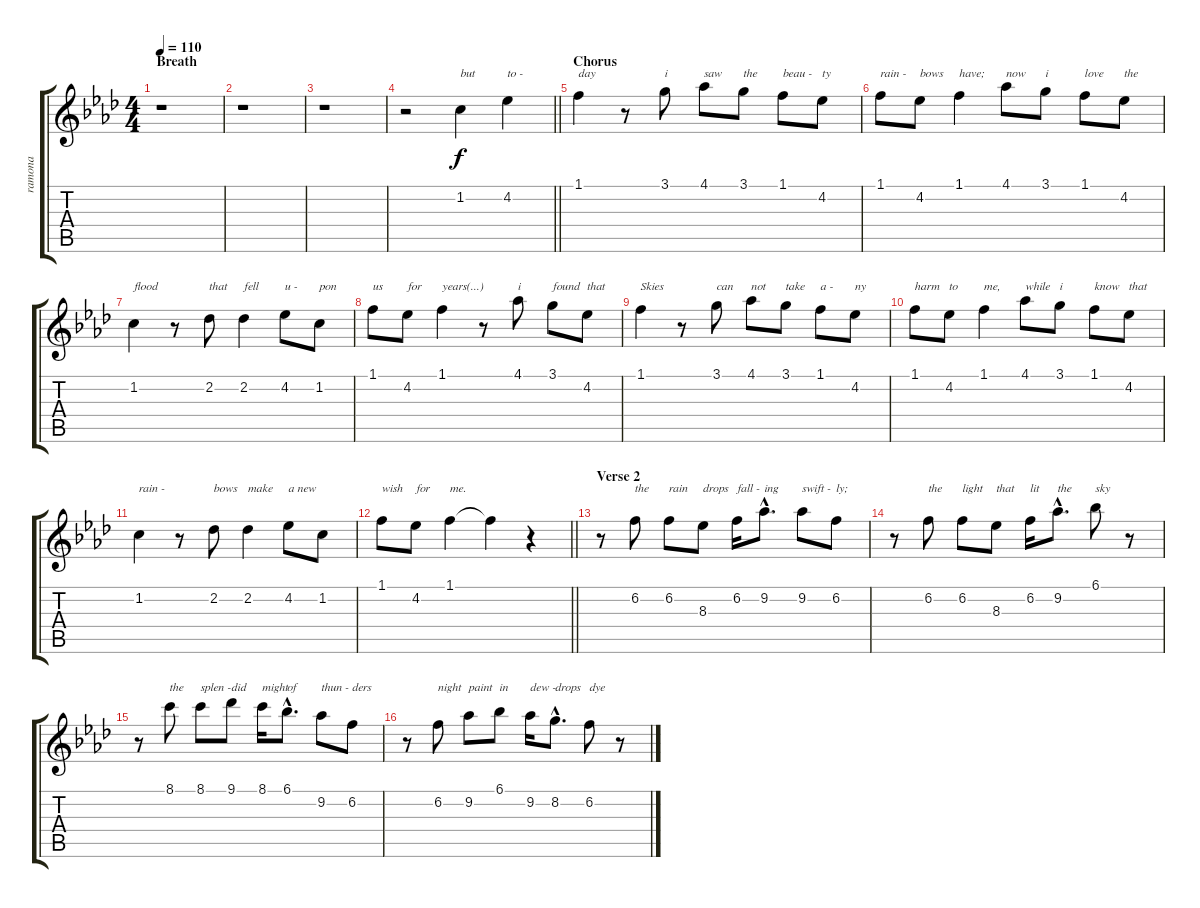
\track ("ramona" "ramona") {instrument panflute}
\staff {score tabs}
\tuning (E5 B4 G4 D4 A3 E3) {hide}
\ts (4 4)
\section ("" "Breath")
\tempo 110
\clef g2
\ks fminor
r.1{dy f} |
r.1 |
r.1 |
\barLineRight lightlight
r.2 1.2.4{txt "but"} 4.2.4{txt "to -"} |
\section ("" "Chorus")
1.1.4{txt "day"} r.8 3.1.8{txt "i"} 4.1.8{txt "saw"} 3.1.8{txt "the"} 1.1.8{txt "beau -"} 4.2.8{txt "ty"} |
1.1.8{txt "rain -"} 4.2.8{txt "bows"} 1.1.4{txt "have;"} 4.1.8{txt "now"} 3.1.8{txt "i"} 1.1.8{txt "love"} 4.2.8{txt "the"} |
1.2.4{txt "flood"} r.8 2.2.8{txt "that"} 2.2.4{txt "fell"} 4.2.8{txt "u -"} 1.2.8{txt "pon"} |
1.1.8{txt "us"} 4.2.8{txt "for"} 1.1.4{txt "years(...)"} r.8 4.1.8{txt "i"} 3.1.8{txt "found"} 4.2.8{txt "that"} |
1.1.4{txt "Skies"} r.8 3.1.8{txt "can"} 4.1.8{txt "not"} 3.1.8{txt "take"} 1.1.8{txt "a -"} 4.2.8{txt "ny"} |
1.1.8{txt "harm"} 4.2.8{txt "to"} 1.1.4{txt "me,"} 4.1.8{txt "while"} 3.1.8{txt "i"} 1.1.8{txt "know"} 4.2.8{txt "that"} |
1.2.4{txt "rain -"} r.8 2.2.8{txt "bows"} 2.2.4{txt "make"} 4.2.8{txt "a new"} 1.2.8 |
\barLineRight lightlight
1.1.8{txt "wish"} 4.2.8{txt "for"} 1.1.4{txt "me."} 1.1{t}.4 r.4 |
\section ("" "Verse 2")
r.8 6.2.8{txt "the"} 6.2.8{txt "rain"} 8.3.8{txt "drops"} 6.2.16{txt "fall -"} 9.2{hac}.8{d txt "ing"} 9.2.8{txt "swift -"} 6.2.8{txt "ly;"} |
r.8 6.2.8{txt "the"} 6.2.8{txt "light"} 8.3.8{txt "that"} 6.2.16{txt "lit"} 9.2{hac}.8{d txt "the"} 6.1.8{txt "sky"} r.8 |
r.8 8.1.8{txt "the"} 8.1.8{txt "splen -"} 9.1.8{txt "did"} 8.1.16{txt "might"} 6.1{hac}.8{d txt "of"} 9.2.8{txt "thun - "} 6.2.8{txt "ders"} |
r.8 6.2.8{txt "night"} 9.2.8{txt "paint"} 6.1.8{txt "in"} 9.2.16{txt "dew -"} 8.2{hac}.8{d txt "drops"} 6.2.8{txt "dye"} r.8
